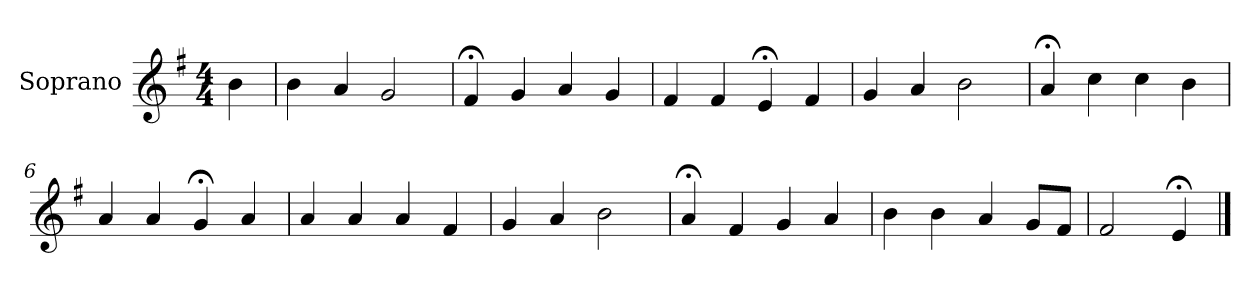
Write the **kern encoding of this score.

**kern
*part1
*staff1
*I"Soprano
*I'S
*clefG2
*k[f#]
*M4/4
=
4b
=1
4b
4a
2g
=2
4f#;<
4g
4a
4g
=3
4f#
4f#
4e;<
4f#
=4
4g
4a
2b
=5
4a;<
4cc
4cc
4b
=6
4a
4a
4g;<
4a
=7
4a
4a
4a
4f#
=8
4g
4a
2b
=9
4a;<
4f#
4g
4a
=10
4b
4b
4a
8gL
8f#J
=11
2f#
4e;<
==
*-
